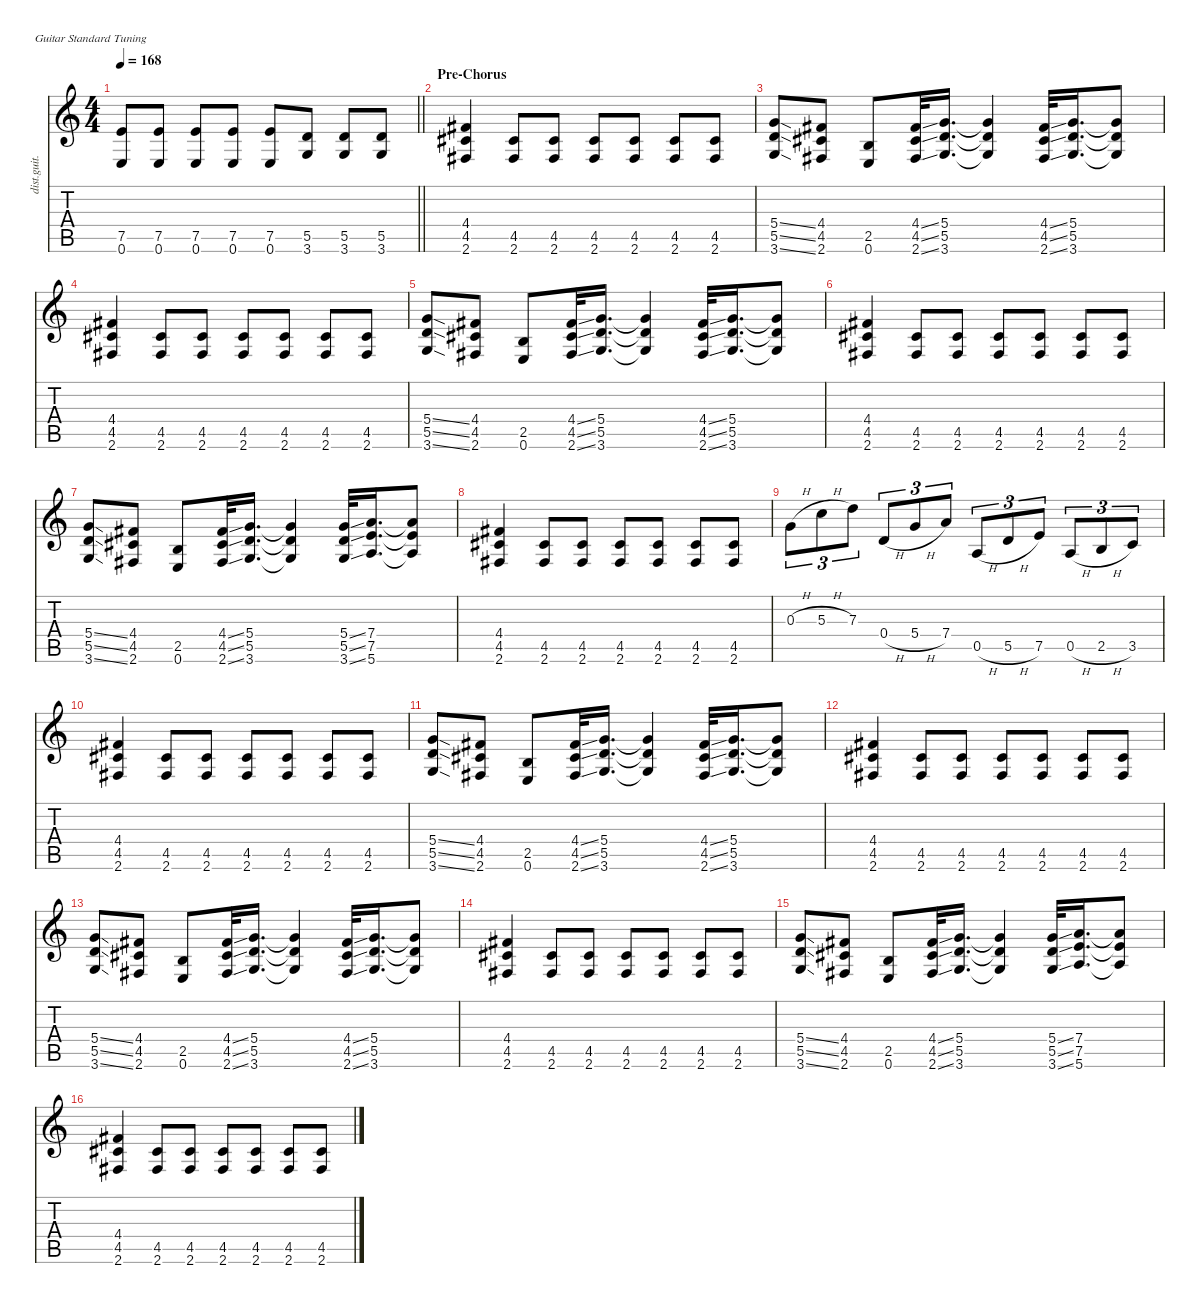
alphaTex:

\defaultSystemsLayout 4
\hideDynamics
\bracketExtendMode nobrackets
\otherSystemsTrackNameOrientation horizontal
\track ("Guitar VI Distortion" "dist.guit.") {instrument distortionguitar}
\staff {score tabs}
\tuning (E4 B3 G3 D3 A2 E2)
\ts (4 4)
\tempo 168
\clef g2
\barLineRight lightlight
\ks c
(7.5 0.6).8{dy f} (7.5 0.6).8 (7.5 0.6).8 (7.5 0.6).8 (7.5 0.6).8 (5.5 3.6).8 (5.5 3.6).8 (5.5 3.6).8 |
\section ("" "Pre-Chorus")
(4.4{acc #} 4.5{acc #} 2.6{acc #}).4 (4.5{acc #} 2.6{acc #}).8 (4.5{acc #} 2.6{acc #}).8 (4.5{acc #} 2.6{acc #}).8 (4.5{acc #} 2.6{acc #}).8 (4.5{acc #} 2.6{acc #}).8 (4.5{acc #} 2.6{acc #}).8 |
(5.4{ss} 5.5{ss} 3.6{ss}).8 (4.4{acc #} 4.5{acc #} 2.6{acc #}).8 (2.5 0.6).8 (4.4{ss acc #} 4.5{ss acc #} 2.6{ss acc #}).32 (5.4 5.5 3.6).16{d} (5.4{t} 5.5{t} 3.6{t}).4 (4.4{ss acc #} 4.5{ss acc #} 2.6{ss acc #}).32 (5.4 5.5 3.6).16{d} (5.4{t} 5.5{t} 3.6{t}).8 |
(4.4{acc #} 4.5{acc #} 2.6{acc #}).4 (4.5{acc #} 2.6{acc #}).8 (4.5{acc #} 2.6{acc #}).8 (4.5{acc #} 2.6{acc #}).8 (4.5{acc #} 2.6{acc #}).8 (4.5{acc #} 2.6{acc #}).8 (4.5{acc #} 2.6{acc #}).8 |
(5.4{ss} 5.5{ss} 3.6{ss}).8 (4.4{acc #} 4.5{acc #} 2.6{acc #}).8 (2.5 0.6).8 (4.4{ss acc #} 4.5{ss acc #} 2.6{ss acc #}).32 (5.4 5.5 3.6).16{d} (5.4{t} 5.5{t} 3.6{t}).4 (4.4{ss acc #} 4.5{ss acc #} 2.6{ss acc #}).32 (5.4 5.5 3.6).16{d} (5.4{t} 5.5{t} 3.6{t}).8 |
(4.4{acc #} 4.5{acc #} 2.6{acc #}).4 (4.5{acc #} 2.6{acc #}).8 (4.5{acc #} 2.6{acc #}).8 (4.5{acc #} 2.6{acc #}).8 (4.5{acc #} 2.6{acc #}).8 (4.5{acc #} 2.6{acc #}).8 (4.5{acc #} 2.6{acc #}).8 |
(5.4{ss} 5.5{ss} 3.6{ss}).8 (4.4{acc #} 4.5{acc #} 2.6{acc #}).8 (2.5 0.6).8 (4.4{ss acc #} 4.5{ss acc #} 2.6{ss acc #}).32 (5.4 5.5 3.6).16{d} (5.4{t} 5.5{t} 3.6{t}).4 (5.4{ss} 5.5{ss} 3.6{ss}).32 (7.4 7.5 5.6).16{d} (7.4{t} 7.5{t} 5.6{t}).8 |
(4.4{acc #} 4.5{acc #} 2.6{acc #}).4 (4.5{acc #} 2.6{acc #}).8 (4.5{acc #} 2.6{acc #}).8 (4.5{acc #} 2.6{acc #}).8 (4.5{acc #} 2.6{acc #}).8 (4.5{acc #} 2.6{acc #}).8 (4.5{acc #} 2.6{acc #}).8 |
0.3{h}.8{tu (3 2)} 5.3{h}.8{tu (3 2)} 7.3.8{tu (3 2)} 0.4{h}.8{tu (3 2)} 5.4{h}.8{tu (3 2)} 7.4.8{tu (3 2)} 0.5{h}.8{tu (3 2)} 5.5{h}.8{tu (3 2)} 7.5.8{tu (3 2)} 0.5{h}.8{tu (3 2)} 2.5{h}.8{tu (3 2)} 3.5.8{tu (3 2)} |
(4.4{acc #} 4.5{acc #} 2.6{acc #}).4 (4.5{acc #} 2.6{acc #}).8 (4.5{acc #} 2.6{acc #}).8 (4.5{acc #} 2.6{acc #}).8 (4.5{acc #} 2.6{acc #}).8 (4.5{acc #} 2.6{acc #}).8 (4.5{acc #} 2.6{acc #}).8 |
(5.4{ss} 5.5{ss} 3.6{ss}).8 (4.4{acc #} 4.5{acc #} 2.6{acc #}).8 (2.5 0.6).8 (4.4{ss acc #} 4.5{ss acc #} 2.6{ss acc #}).32 (5.4 5.5 3.6).16{d} (5.4{t} 5.5{t} 3.6{t}).4 (4.4{ss acc #} 4.5{ss acc #} 2.6{ss acc #}).32 (5.4 5.5 3.6).16{d} (5.4{t} 5.5{t} 3.6{t}).8 |
(4.4{acc #} 4.5{acc #} 2.6{acc #}).4 (4.5{acc #} 2.6{acc #}).8 (4.5{acc #} 2.6{acc #}).8 (4.5{acc #} 2.6{acc #}).8 (4.5{acc #} 2.6{acc #}).8 (4.5{acc #} 2.6{acc #}).8 (4.5{acc #} 2.6{acc #}).8 |
(5.4{ss} 5.5{ss} 3.6{ss}).8 (4.4{acc #} 4.5{acc #} 2.6{acc #}).8 (2.5 0.6).8 (4.4{ss acc #} 4.5{ss acc #} 2.6{ss acc #}).32 (5.4 5.5 3.6).16{d} (5.4{t} 5.5{t} 3.6{t}).4 (4.4{ss acc #} 4.5{ss acc #} 2.6{ss acc #}).32 (5.4 5.5 3.6).16{d} (5.4{t} 5.5{t} 3.6{t}).8 |
(4.4{acc #} 4.5{acc #} 2.6{acc #}).4 (4.5{acc #} 2.6{acc #}).8 (4.5{acc #} 2.6{acc #}).8 (4.5{acc #} 2.6{acc #}).8 (4.5{acc #} 2.6{acc #}).8 (4.5{acc #} 2.6{acc #}).8 (4.5{acc #} 2.6{acc #}).8 |
(5.4{ss} 5.5{ss} 3.6{ss}).8 (4.4{acc #} 4.5{acc #} 2.6{acc #}).8 (2.5 0.6).8 (4.4{ss acc #} 4.5{ss acc #} 2.6{ss acc #}).32 (5.4 5.5 3.6).16{d} (5.4{t} 5.5{t} 3.6{t}).4 (5.4{ss} 5.5{ss} 3.6{ss}).32 (7.4 7.5 5.6).16{d} (7.4{t} 7.5{t} 5.6{t}).8 |
(4.4{acc #} 4.5{acc #} 2.6{acc #}).4 (4.5{acc #} 2.6{acc #}).8 (4.5{acc #} 2.6{acc #}).8 (4.5{acc #} 2.6{acc #}).8 (4.5{acc #} 2.6{acc #}).8 (4.5{acc #} 2.6{acc #}).8 (4.5{acc #} 2.6{acc #}).8
